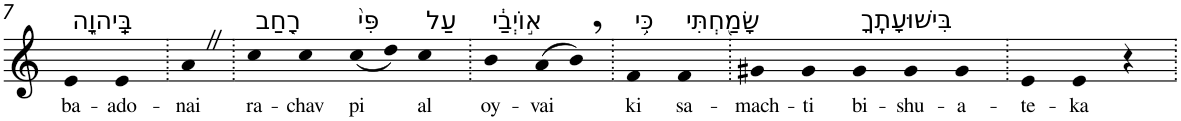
**kern	**text
*part1	*part1
*staff1	*staff1
*I"Piano	*
*I'Pno	*
!!LO:PB:g=z
*clefG2	*
*k[]	*
=7	=7
!LO:TX:a:t=בַּֽיהוָ֑ה	!
!	!LO:LY:b
4e	ba-
!	!LO:LY:b
4e	-ado-
=8.	=8.
!	!LO:LY:b
4aZ	-nai
=9.	=9.
!LO:TX:a:t=רָ֤חַב	!
!	!LO:LY:b
4cc	ra-
!	!LO:LY:b
4cc	-chav
!LO:TX:a:t=פִּי֙	!
!	!LO:LY:b
(<8cc	pi
8dd)	.
!LO:TX:a:t=עַל	!
!	!LO:LY:b
4cc	al
=10.	=10.
!LO:TX:a:t=א֣וֹיְבַ֔י	!
!	!LO:LY:b
4b	oy-
!	!LO:LY:b
(>8a	-vai
8b,)	.
=11.	=11.
!LO:TX:a:t=כִּ֥י	!
!	!LO:LY:b
4f	ki
!LO:TX:a:t=שָׂמַ֖חְתִּי	!
!	!LO:LY:b
4f	sa-
=12.	=12.
!	!LO:LY:b
4g#X	-mach-
!	!LO:LY:b
4g#	-ti
!LO:TX:a:t=בִּישׁוּעָתֶֽךָ	!
!	!LO:LY:b
4g#	bi-
!	!LO:LY:b
4g#	-shu-
!	!LO:LY:b
4g#	-a-
=13.	=13.
!	!LO:LY:b
4e	-te-
!	!LO:LY:b
4e	-ka
4r	.
=.	=.
*-	*-
